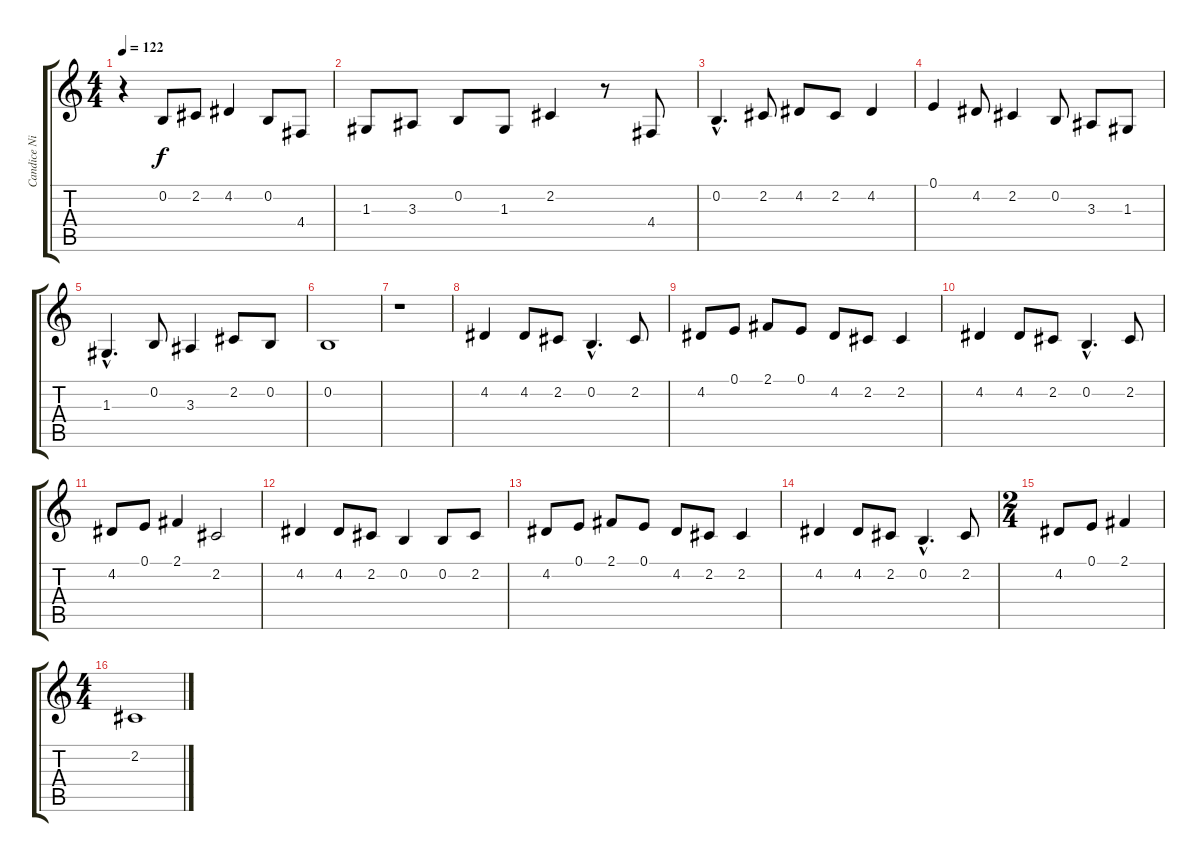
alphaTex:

\track ("Candice Night" "Candice Ni") {instrument oboe}
\staff {score tabs}
\tuning (E4 B3 G3 D3 A2 E2) {hide}
\ts (4 4)
\tempo 122
\clef g2
\ks c
r.4{dy f} 0.2.8 2.2.8 4.2.4 0.2.8 4.4.8 |
1.3.8 3.3.8 0.2.8 1.3.8 2.2.4 r.8 4.4.8 |
0.2{hac}.4{d} 2.2.8 4.2.8 2.2.8 4.2.4 |
0.1.4 4.2.8 2.2.4 0.2.8 3.3.8 1.3.8 |
1.3{hac}.4{d} 0.2.8 3.3.4 2.2.8 0.2.8 |
0.2.1 |
r.1 |
4.2.4 4.2.8 2.2.8 0.2{hac}.4{d} 2.2.8 |
4.2.8 0.1.8 2.1.8 0.1.8 4.2.8 2.2.8 2.2.4 |
4.2.4 4.2.8 2.2.8 0.2{hac}.4{d} 2.2.8 |
4.2.8 0.1.8 2.1.4 2.2.2 |
4.2.4 4.2.8 2.2.8 0.2.4 0.2.8 2.2.8 |
4.2.8 0.1.8 2.1.8 0.1.8 4.2.8 2.2.8 2.2.4 |
4.2.4 4.2.8 2.2.8 0.2{hac}.4{d} 2.2.8 |
\ts (2 4)
4.2.8 0.1.8 2.1.4 |
\ts (4 4)
2.2.1
